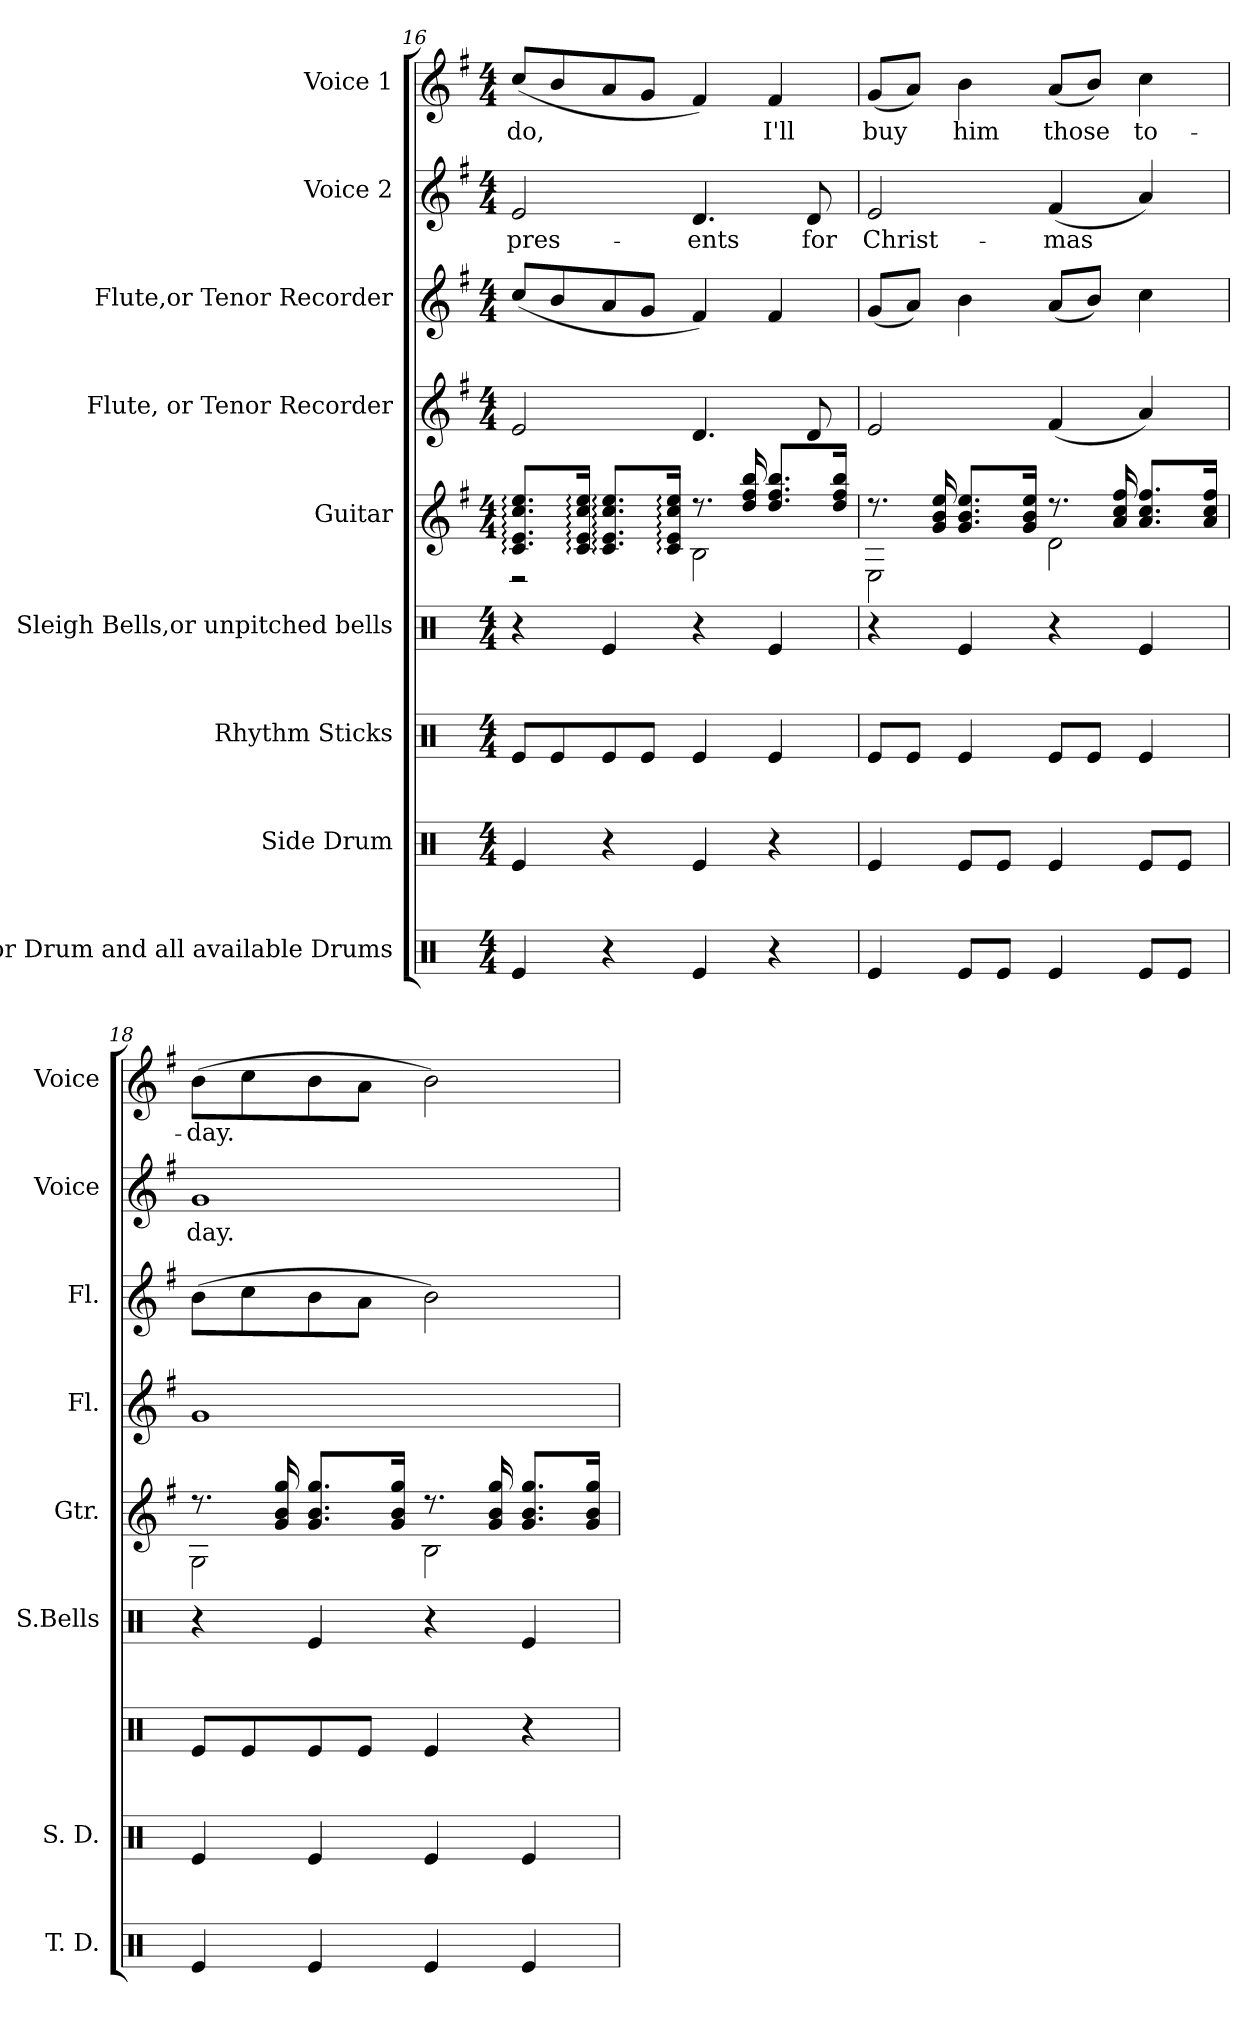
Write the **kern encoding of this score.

**kern	**kern	**kern	**kern	**kern	**kern	**kern	**kern	**text	**kern	**text
*part9	*part8	*part7	*part6	*part5	*part4	*part3	*part2	*part2	*part1	*part1
*staff9	*staff8	*staff7	*staff6	*staff5	*staff4	*staff3	*staff2	*staff2	*staff1	*staff1
*I"Tenor Drum and  all available Drums	*I"Side Drum	*I"Rhythm Sticks	*I"Sleigh Bells,or unpitched bells	*I"Guitar	*I"Flute, or Tenor Recorder	*I"Flute,or Tenor Recorder	*I"Voice 2	*	*I"Voice 1	*
*I'T. D.	*I'S. D.	*	*I'S.Bells	*I'Gtr.	*I'Fl.	*I'Fl.	*I'Voice	*	*I'Voice	*
!!LO:PB:g=z
*clefX	*clefX	*clefX	*clefX	*clefG2	*clefG2	*clefG2	*clefG2	*	*clefG2	*
*	*	*	*	*ITrd7c12	*	*	*	*	*	*
*k[]	*k[]	*k[]	*k[]	*k[f#]	*k[f#]	*k[f#]	*k[f#]	*	*k[f#]	*
*C:	*C:	*C:	*C:	*G:	*G:	*G:	*G:	*	*G:	*
*M4/4	*M4/4	*M4/4	*M4/4	*M4/4	*M4/4	*M4/4	*M4/4	*	*M4/4	*
=16	=16	=16	=16	=16	=16	=16	=16	=16	=16	=16
*	*	*	*	*^	*	*	*	*	*	*
!	!	!	!	!	!	!	!	!	!LO:LY:b:color=#000000	!	!
!	!	!	!	!	!	!	!	!	!	!	!LO:LY:b:color=#000000
4Rei/	4Rei/	8Rei/L	4r	8.Ci/: 8.Ei: 8.ci: 8.ei:L	2r	2ei/	(8cci/L	2ei/	pres-	(8cci/L	do,
.	.	8Rei/	.	.	.	.	8bi/	.	.	8bi/	.
.	.	.	.	16Ci/: 16Ei: 16ci: 16ei:Jk	.	.	.	.	.	.	.
4r	4r	8Rei/	4Rei/	8.Ci/: 8.Ei: 8.ci: 8.ei:L	.	.	8ai/	.	.	8ai/	.
.	.	8Rei/J	.	.	.	.	8gi/J	.	.	8gi/J	.
.	.	.	.	16Ci/: 16Ei: 16ci: 16ei:Jk	.	.	.	.	.	.	.
!	!	!	!	!	!	!	!	!	!LO:LY:b:color=#000000	!	!
4Rei/	4Rei/	4Rei/	4r	8.r	2BBi\	4.di/	4f#i/)	4.di/	-ents	4f#i/)	.
.	.	.	.	16di/ 16f#i 16bi	.	.	.	.	.	.	.
!	!	!	!	!	!	!	!	!	!	!	!LO:LY:b:color=#000000
4r	4r	4Rei/	4Rei/	8.di/ 8.f#i 8.biL	.	.	4f#i/	.	.	4f#i/	I'll
!	!	!	!	!	!	!	!	!	!LO:LY:b:color=#000000	!	!
.	.	.	.	.	.	8di/	.	8di/	for	.	.
.	.	.	.	16di/ 16f#i 16biJk	.	.	.	.	.	.	.
=17	=17	=17	=17	=17	=17	=17	=17	=17	=17	=17	=17
!	!	!	!	!	!	!	!	!	!LO:LY:b:color=#000000	!	!
!	!	!	!	!	!	!	!	!	!	!	!LO:LY:b:color=#000000
4Rei/	4Rei/	8Rei/L	4r	8.r	2EEi\	2ei/	(8gi/L	2ei/	Christ-	(8gi/L	buy
.	.	8Rei/J	.	.	.	.	8ai/J)	.	.	8ai/J)	.
.	.	.	.	16Gi/ 16Bi 16ei	.	.	.	.	.	.	.
!	!	!	!	!	!	!	!	!	!	!	!LO:LY:b:color=#000000
8Rei/L	8Rei/L	4Rei/	4Rei/	8.Gi/ 8.Bi 8.eiL	.	.	4bi\	.	.	4bi\	him
8Rei/J	8Rei/J	.	.	.	.	.	.	.	.	.	.
.	.	.	.	16Gi/ 16Bi 16eiJk	.	.	.	.	.	.	.
!	!	!	!	!	!	!	!	!	!LO:LY:b:color=#000000	!	!
!	!	!	!	!	!	!	!	!	!	!	!LO:LY:b:color=#000000
4Rei/	4Rei/	8Rei/L	4r	8.r	2Di\	(4f#i/	(8ai/L	(4f#i/	-mas	(8ai/L	those
.	.	8Rei/J	.	.	.	.	8bi/J)	.	.	8bi/J)	.
.	.	.	.	16Ai/ 16ci 16f#i	.	.	.	.	.	.	.
!	!	!	!	!	!	!	!	!	!	!	!LO:LY:b:color=#000000
8Rei/L	8Rei/L	4Rei/	4Rei/	8.Ai/ 8.ci 8.f#iL	.	4ai/)	4cci\	4ai/)	.	4cci\	to-
8Rei/J	8Rei/J	.	.	.	.	.	.	.	.	.	.
.	.	.	.	16Ai/ 16ci 16f#iJk	.	.	.	.	.	.	.
=18	=18	=18	=18	=18	=18	=18	=18	=18	=18	=18	=18
!	!	!	!	!	!	!	!	!	!LO:LY:b:color=#000000	!	!
!	!	!	!	!	!	!	!	!	!	!	!LO:LY:b:color=#000000
4Rei/	4Rei/	8Rei/L	4r	8.r	2GGi\	1gi	(8bi\L	1gi	day.	(8bi\L	-day.
.	.	8Rei/	.	.	.	.	8cci\	.	.	8cci\	.
.	.	.	.	16Gi/ 16Bi 16gi	.	.	.	.	.	.	.
4Rei/	4Rei/	8Rei/	4Rei/	8.Gi/ 8.Bi 8.giL	.	.	8bi\	.	.	8bi\	.
.	.	8Rei/J	.	.	.	.	8ai\J	.	.	8ai\J	.
.	.	.	.	16Gi/ 16Bi 16giJk	.	.	.	.	.	.	.
4Rei/	4Rei/	4Rei/	4r	8.r	2BBi\	.	2bi\)	.	.	2bi\)	.
.	.	.	.	16Gi/ 16Bi 16gi	.	.	.	.	.	.	.
4Rei/	4Rei/	4r	4Rei/	8.Gi/ 8.Bi 8.giL	.	.	.	.	.	.	.
.	.	.	.	16Gi/ 16Bi 16giJk	.	.	.	.	.	.	.
*	*	*	*	*v	*v	*	*	*	*	*	*
=	=	=	=	=	=	=	=	=	=	=
*-	*-	*-	*-	*-	*-	*-	*-	*-	*-	*-
